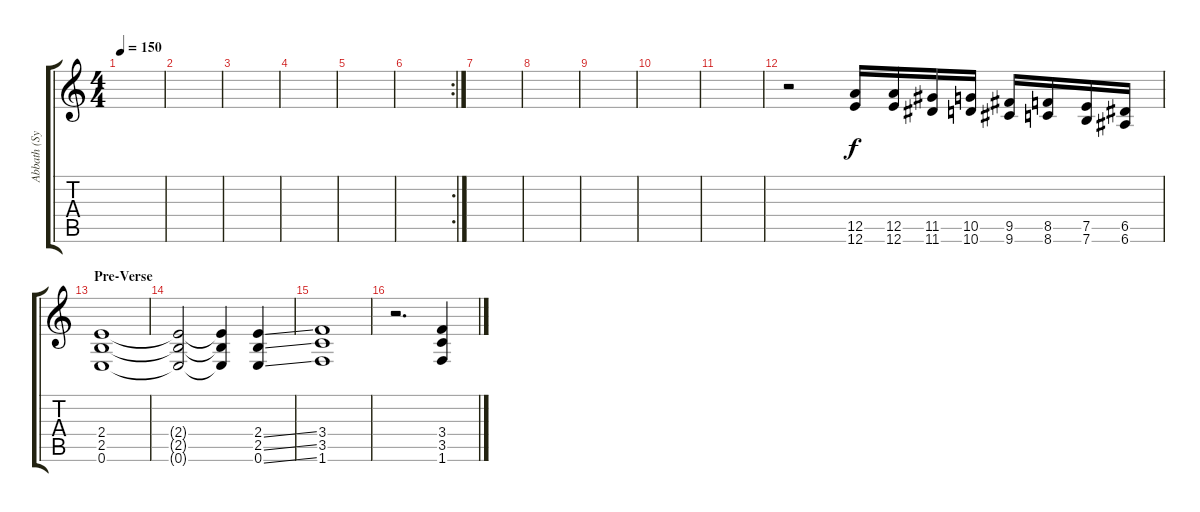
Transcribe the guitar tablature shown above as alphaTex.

\track ("Abbath (Synthetizers\\Guitar effects)" "Abbath (Sy") {instrument distortionguitar}
\staff {score tabs}
\tuning (E4 B3 G3 D3 A2 E2) {hide}
\ts (4 4)
\tempo 150
\clef g2
\ks c
|
|
|
|
|
\rc 2
|
|
|
|
|
|
r.2 (12.5 12.6).16{instrument guitarfretnoise} (12.5 12.6).16 (11.5 11.6).16 (10.5 10.6).16 (9.5 9.6).16 (8.5 8.6).16 (7.5 7.6).16 (6.5 6.6).16 |
\section ("" "Pre-Verse")
(2.4 2.5 0.6).1{volume 10 instrument synthstrings1} |
(2.4{t} 2.5{t} 0.6{t}).2 (2.4{t} 2.5{t} 0.6{t}).4 (2.4{ss} 2.5{ss} 0.6{ss}).4 |
(3.4 3.5 1.6).1 |
r.2{d volume 0} (3.4{ss} 3.5{ss} 1.6{ss}).4{volume 10}
